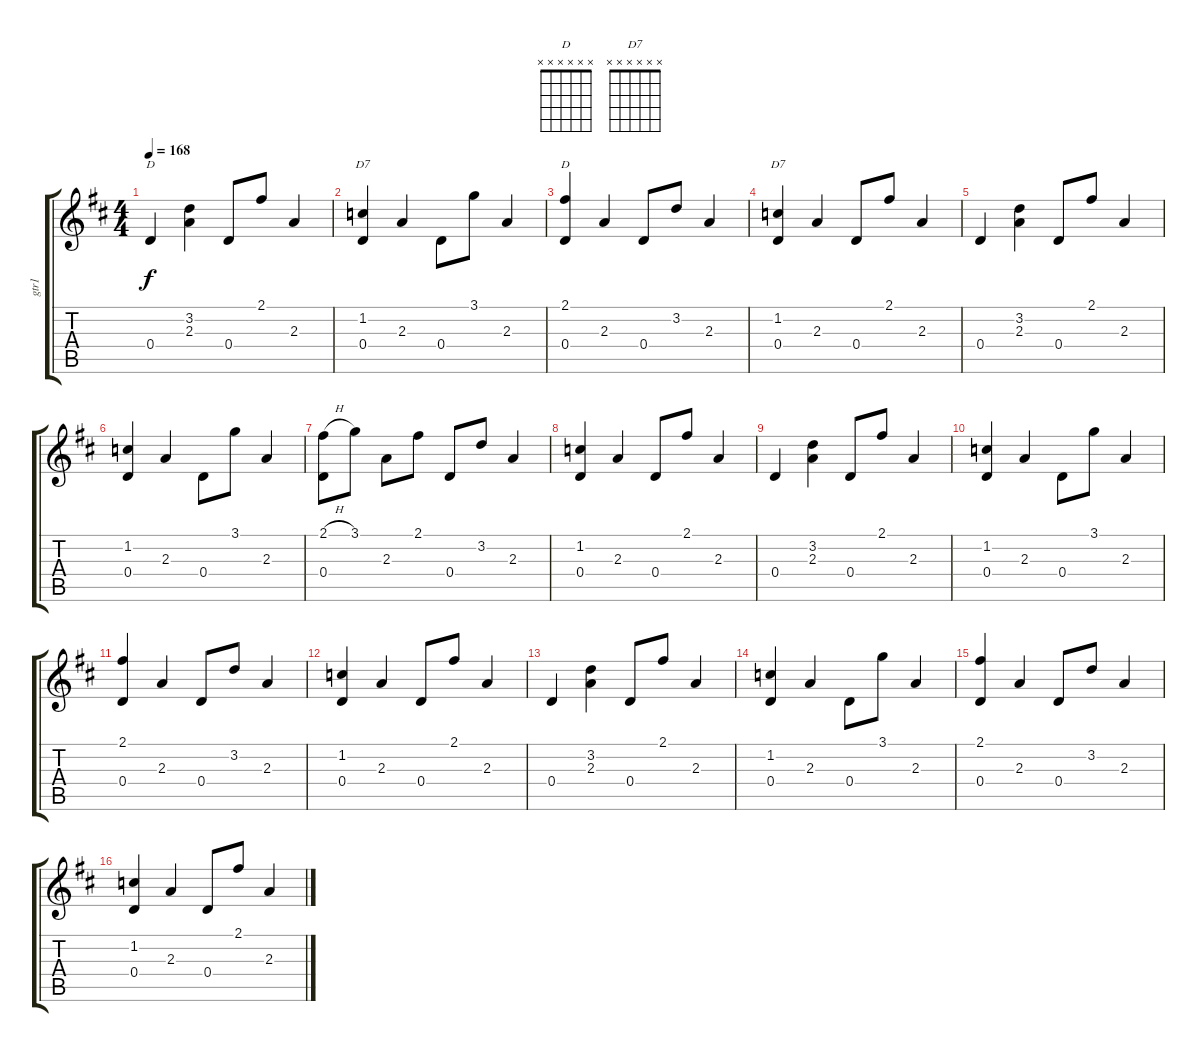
\track ("gtr1" "gtr1") {instrument acousticguitarnylon}
\staff {score tabs}
\tuning (E4 B3 G3 D3 A2 E2) {hide}
\chord ("D" 2 3 2 0 x x)
\chord ("D7" 2 1 2 0 x x)
\chord ("D" x x x x x x)
\chord ("D7" x x x x x x)
\ts (4 4)
\tempo 168
\clef g2
\ks d
0.4.4{ch "D" dy f instrument acousticguitarnylon} (3.2 2.3).4 0.4.8 2.1.8 2.3.4 |
(1.2 0.4).4{ch "D7"} 2.3.4 0.4.8 3.1.8 2.3.4 |
(2.1 0.4).4{ch "D"} 2.3.4 0.4.8 3.2.8 2.3.4 |
(1.2 0.4).4{ch "D7"} 2.3.4 0.4.8 2.1.8 2.3.4 |
0.4.4 (3.2 2.3).4 0.4.8 2.1.8 2.3.4 |
(1.2 0.4).4 2.3.4 0.4.8 3.1.8 2.3.4 |
(2.1{h} 0.4).8 3.1.8 2.3.8 2.1.8 0.4.8 3.2.8 2.3.4 |
(1.2 0.4).4 2.3.4 0.4.8 2.1.8 2.3.4 |
0.4.4 (3.2 2.3).4 0.4.8 2.1.8 2.3.4 |
(1.2 0.4).4 2.3.4 0.4.8 3.1.8 2.3.4 |
(2.1 0.4).4 2.3.4 0.4.8 3.2.8 2.3.4 |
(1.2 0.4).4 2.3.4 0.4.8 2.1.8 2.3.4 |
0.4.4 (3.2 2.3).4 0.4.8 2.1.8 2.3.4 |
(1.2 0.4).4 2.3.4 0.4.8 3.1.8 2.3.4 |
(2.1 0.4).4 2.3.4 0.4.8 3.2.8 2.3.4 |
(1.2 0.4).4 2.3.4 0.4.8 2.1.8 2.3.4
